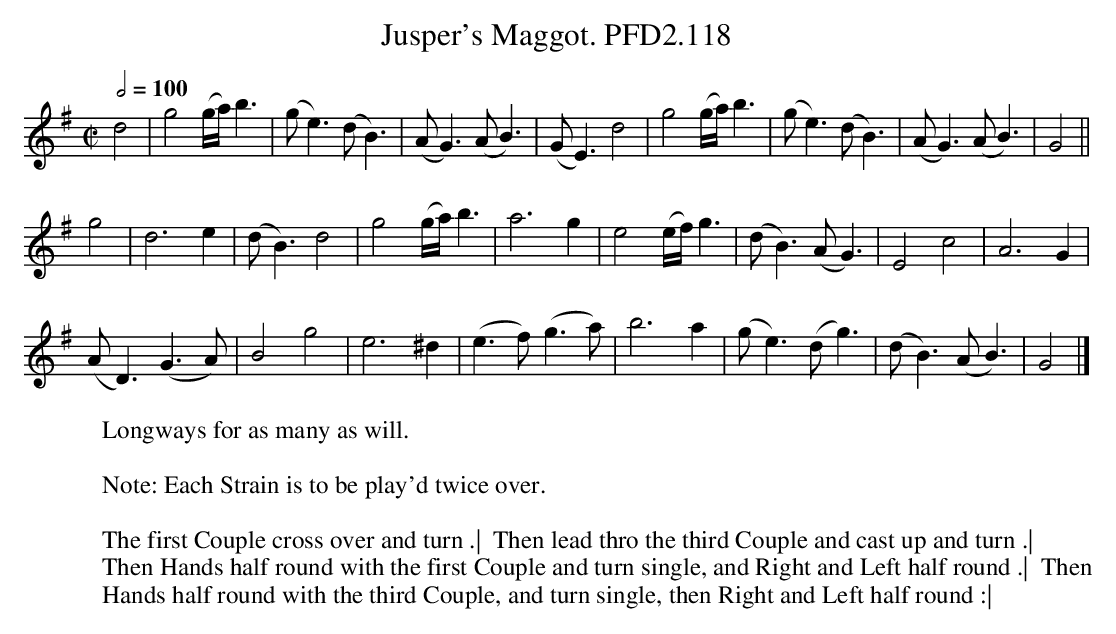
X:1
T:Jusper's Maggot. PFD2.118
W:Longways for as many as will.
L:1/4
M:C|
Q:1/2=100
K:G
d2|g2 (g//a//) b3/|(g<e) (d<B)|(A<G) (A<B)|(G<E) d2|g2 (g//a//) b3/| (g<e) (d<B)|(A<G) (A<B)|G2 ||
g2|d3e|(d<B) d2|g2 (g//a//) b3/|a3g|e2 (e//f//) g3/|(d<B) (A<G)|E2c2|A3G|
(A<D) (G>A)|B2g2|e3^d|(e>f) (g>a)|b3a|(g<e) (d<g)|(d<B) (A<B)|G2 |]
W:
W:Note: Each Strain is to be play'd twice over.
W:
W:The first Couple cross over and turn .|  Then lead thro the third Couple and cast up and turn .|
W:Then Hands half round with the first Couple and turn single, and Right and Left half round .|  Then
W:Hands half round with the third Couple, and turn single, then Right and Left half round :|
